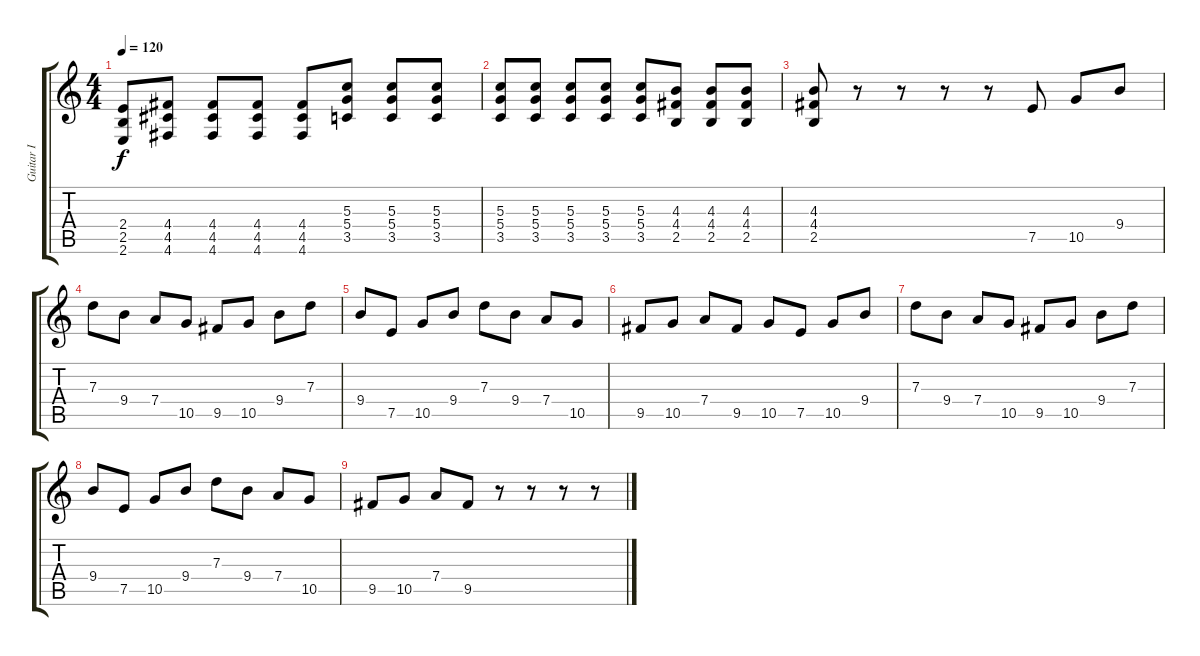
\track ("Guitar I" "Guitar I") {instrument overdrivenguitar}
\staff {score tabs}
\tuning (E4 B3 G3 D3 A2 D2) {hide}
\ts (4 4)
\tempo 120
\clef g2
\ks c
(2.4 2.5 2.6).8{dy f} (4.4 4.5 4.6).8 (4.4 4.5 4.6).8 (4.4 4.5 4.6).8 (4.4 4.5 4.6).8 (5.3 5.4 3.5).8 (5.3 5.4 3.5).8 (5.3 5.4 3.5).8 |
(5.3 5.4 3.5).8 (5.3 5.4 3.5).8 (5.3 5.4 3.5).8 (5.3 5.4 3.5).8 (5.3 5.4 3.5).8 (4.3 4.4 2.5).8 (4.3 4.4 2.5).8 (4.3 4.4 2.5).8 |
(4.3 4.4 2.5).8 r.8 r.8 r.8 r.8 7.5.8 10.5.8 9.4.8 |
7.3.8 9.4.8 7.4.8 10.5.8 9.5.8 10.5.8 9.4.8 7.3.8 |
9.4.8 7.5.8 10.5.8 9.4.8 7.3.8 9.4.8 7.4.8 10.5.8 |
9.5.8 10.5.8 7.4.8 9.5.8 10.5.8 7.5.8 10.5.8 9.4.8 |
7.3.8 9.4.8 7.4.8 10.5.8 9.5.8 10.5.8 9.4.8 7.3.8 |
9.4.8 7.5.8 10.5.8 9.4.8 7.3.8 9.4.8 7.4.8 10.5.8 |
9.5.8 10.5.8 7.4.8 9.5.8 r.8 r.8 r.8 r.8
